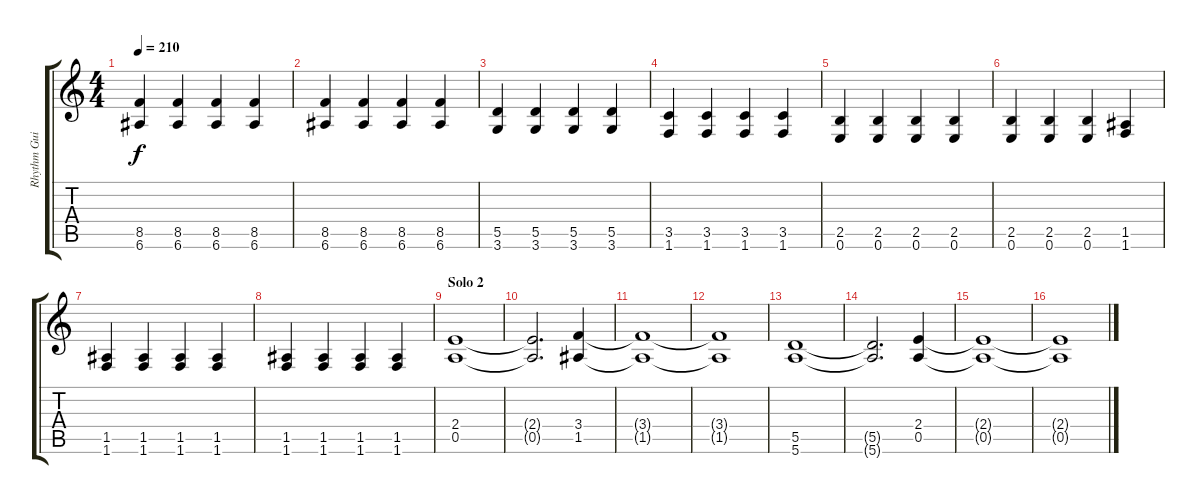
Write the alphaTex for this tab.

\track ("Rhythm Guitar R" "Rhythm Gui") {instrument distortionguitar}
\staff {score tabs}
\tuning (E4 B3 G3 D3 A2 E2) {hide}
\ts (4 4)
\tempo 210
\clef g2
\ks c
(8.5 6.6).4{dy f} (8.5 6.6).4 (8.5 6.6).4 (8.5 6.6).4 |
(8.5 6.6).4 (8.5 6.6).4 (8.5 6.6).4 (8.5 6.6).4 |
(5.5 3.6).4 (5.5 3.6).4 (5.5 3.6).4 (5.5 3.6).4 |
(3.5 1.6).4 (3.5 1.6).4 (3.5 1.6).4 (3.5 1.6).4 |
(2.5 0.6).4 (2.5 0.6).4 (2.5 0.6).4 (2.5 0.6).4 |
(2.5 0.6).4 (2.5 0.6).4 (2.5 0.6).4 (1.5 1.6).4 |
(1.5 1.6).4 (1.5 1.6).4 (1.5 1.6).4 (1.5 1.6).4 |
(1.5 1.6).4 (1.5 1.6).4 (1.5 1.6).4 (1.5 1.6).4 |
\section ("" "Solo 2")
(2.4 0.5).1 |
(2.4{t} 0.5{t}).2{d} (3.4 1.5).4 |
(3.4{t} 1.5{t}).1 |
(3.4{t} 1.5{t}).1 |
(5.5 5.6).1 |
(5.5{t} 5.6{t}).2{d} (2.4 0.5).4 |
(2.4{t} 0.5{t}).1 |
(2.4{t} 0.5{t}).1
